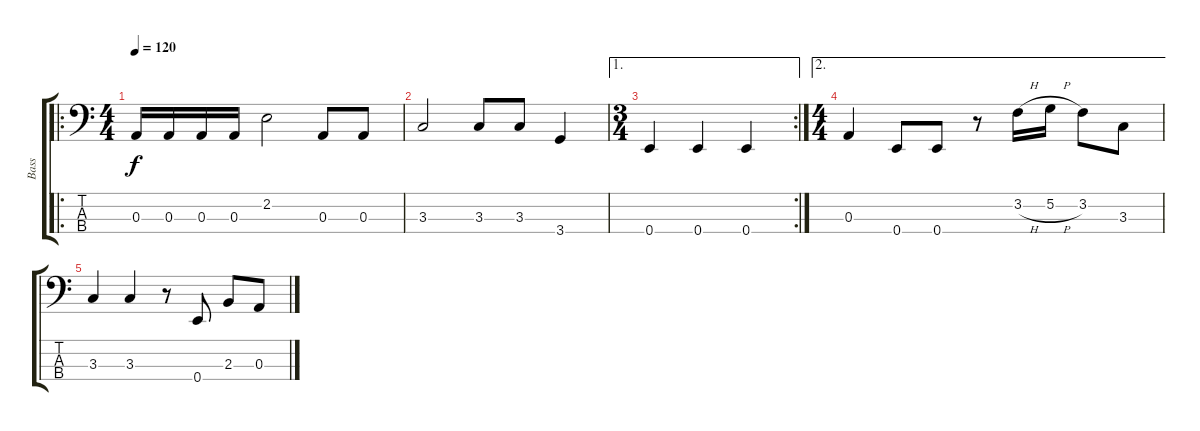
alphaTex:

\track ("Bass" "Bass") {instrument electricbassfinger}
\staff {score tabs}
\tuning (G2 D2 A1 E1) {hide}
\ro
\ts (4 4)
\tempo 120
\clef f4
\ks c
0.3.16{dy f} 0.3.16 0.3.16 0.3.16 2.2.2 0.3.8 0.3.8 |
3.3.2 3.3.8 3.3.8 3.4.4 |
\ae 1
\rc 2
\ts (3 4)
0.4.4 0.4.4 0.4.4 |
\ae 2
\ts (4 4)
0.3.4 0.4.8 0.4.8 r.8 3.2{h}.16 5.2{h}.16 3.2.8 3.3.8 |
3.3.4 3.3.4 r.8 0.4.8 2.3.8 0.3.8
